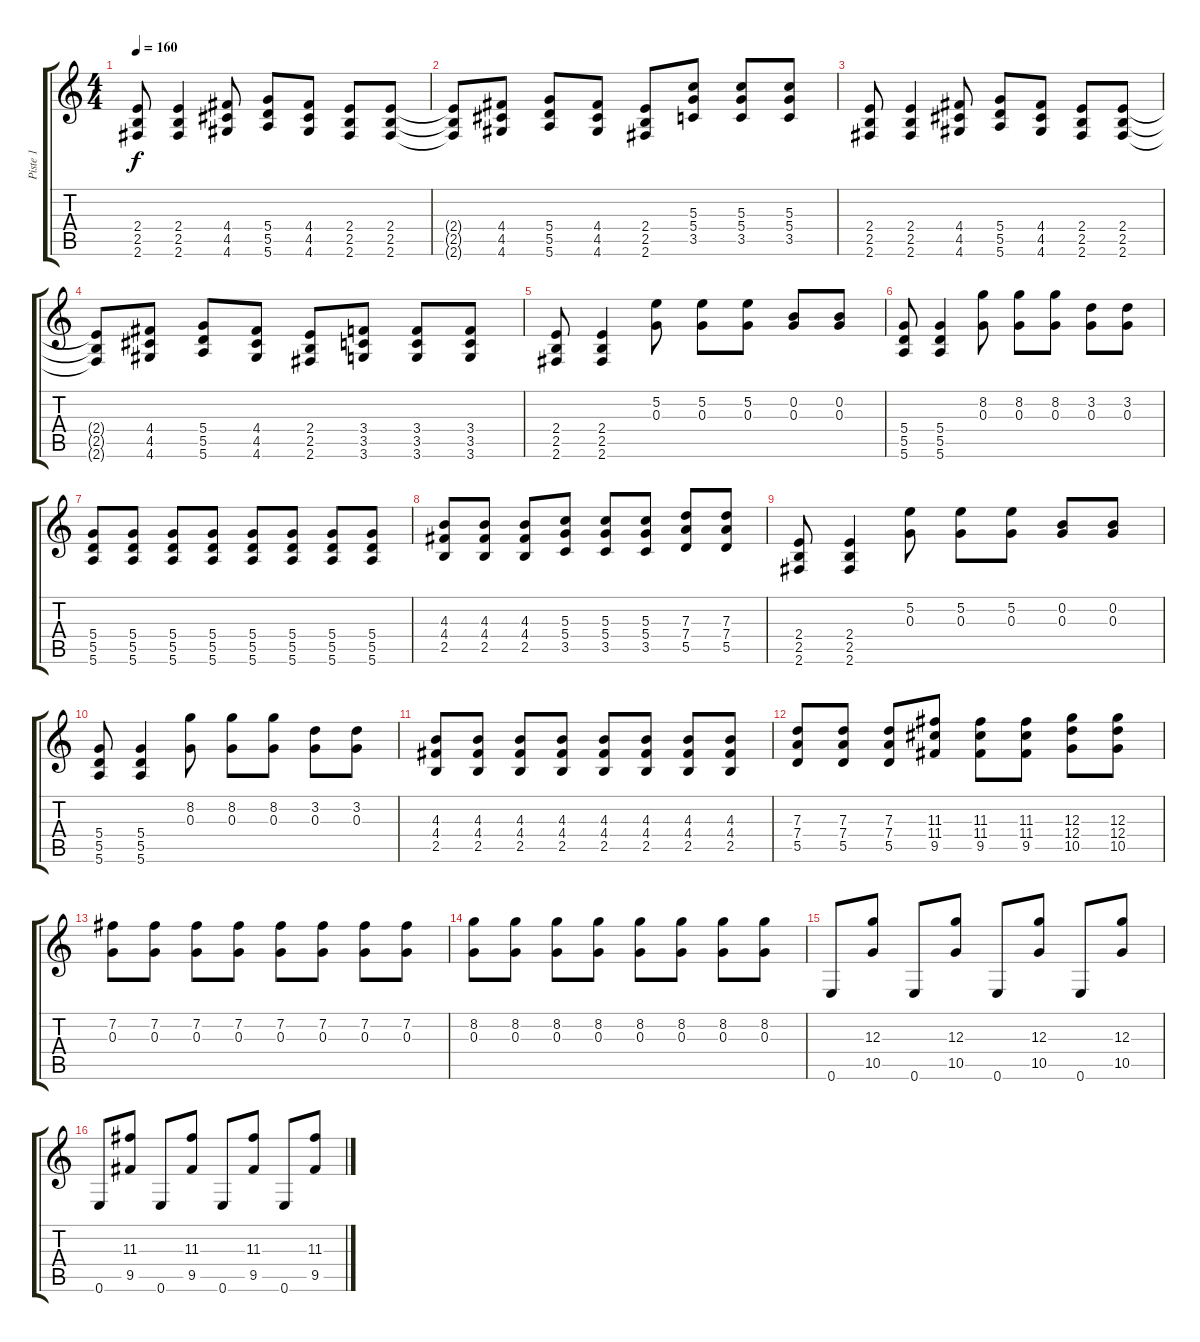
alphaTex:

\track ("Piste 1" "Piste 1") {instrument distortionguitar}
\staff {score tabs}
\tuning (E4 B3 G3 D3 A2 E2) {hide}
\ts (4 4)
\tempo 160
\clef g2
\ks c
(2.4 2.5 2.6).8{dy f} (2.4 2.5 2.6).4 (4.4 4.5 4.6).8 (5.4 5.5 5.6).8 (4.4 4.5 4.6).8 (2.4 2.5 2.6).8 (2.4 2.5 2.6).8 |
(2.4{t} 2.5{t} 2.6{t}).8 (4.4 4.5 4.6).8 (5.4 5.5 5.6).8 (4.4 4.5 4.6).8 (2.4 2.5 2.6).8 (5.3 5.4 3.5).8 (5.3 5.4 3.5).8 (5.3 5.4 3.5).8 |
(2.4 2.5 2.6).8 (2.4 2.5 2.6).4 (4.4 4.5 4.6).8 (5.4 5.5 5.6).8 (4.4 4.5 4.6).8 (2.4 2.5 2.6).8 (2.4 2.5 2.6).8 |
(2.4{t} 2.5{t} 2.6{t}).8 (4.4 4.5 4.6).8 (5.4 5.5 5.6).8 (4.4 4.5 4.6).8 (2.4 2.5 2.6).8 (3.4 3.5 3.6).8 (3.4 3.5 3.6).8 (3.4 3.5 3.6).8 |
(2.4 2.5 2.6).8 (2.4 2.5 2.6).4 (5.2 0.3).8 (5.2 0.3).8 (5.2 0.3).8 (0.2 0.3).8 (0.2 0.3).8 |
(5.4 5.5 5.6).8 (5.4 5.5 5.6).4 (8.2 0.3).8 (8.2 0.3).8 (8.2 0.3).8 (3.2 0.3).8 (3.2 0.3).8 |
(5.4 5.5 5.6).8 (5.4 5.5 5.6).8 (5.4 5.5 5.6).8 (5.4 5.5 5.6).8 (5.4 5.5 5.6).8 (5.4 5.5 5.6).8 (5.4 5.5 5.6).8 (5.4 5.5 5.6).8 |
(4.3 4.4 2.5).8 (4.3 4.4 2.5).8 (4.3 4.4 2.5).8 (5.3 5.4 3.5).8 (5.3 5.4 3.5).8 (5.3 5.4 3.5).8 (7.3 7.4 5.5).8 (7.3 7.4 5.5).8 |
(2.4 2.5 2.6).8 (2.4 2.5 2.6).4 (5.2 0.3).8 (5.2 0.3).8 (5.2 0.3).8 (0.2 0.3).8 (0.2 0.3).8 |
(5.4 5.5 5.6).8 (5.4 5.5 5.6).4 (8.2 0.3).8 (8.2 0.3).8 (8.2 0.3).8 (3.2 0.3).8 (3.2 0.3).8 |
(4.3 4.4 2.5).8 (4.3 4.4 2.5).8 (4.3 4.4 2.5).8 (4.3 4.4 2.5).8 (4.3 4.4 2.5).8 (4.3 4.4 2.5).8 (4.3 4.4 2.5).8 (4.3 4.4 2.5).8 |
(7.3 7.4 5.5).8 (7.3 7.4 5.5).8 (7.3 7.4 5.5).8 (11.3 11.4 9.5).8 (11.3 11.4 9.5).8 (11.3 11.4 9.5).8 (12.3 12.4 10.5).8 (12.3 12.4 10.5).8 |
(7.2 0.3).8 (7.2 0.3).8 (7.2 0.3).8 (7.2 0.3).8 (7.2 0.3).8 (7.2 0.3).8 (7.2 0.3).8 (7.2 0.3).8 |
(8.2 0.3).8 (8.2 0.3).8 (8.2 0.3).8 (8.2 0.3).8 (8.2 0.3).8 (8.2 0.3).8 (8.2 0.3).8 (8.2 0.3).8 |
0.6.8 (12.3 10.5).8 0.6.8 (12.3 10.5).8 0.6.8 (12.3 10.5).8 0.6.8 (12.3 10.5).8 |
0.6.8 (11.3 9.5).8 0.6.8 (11.3 9.5).8 0.6.8 (11.3 9.5).8 0.6.8 (11.3 9.5).8
